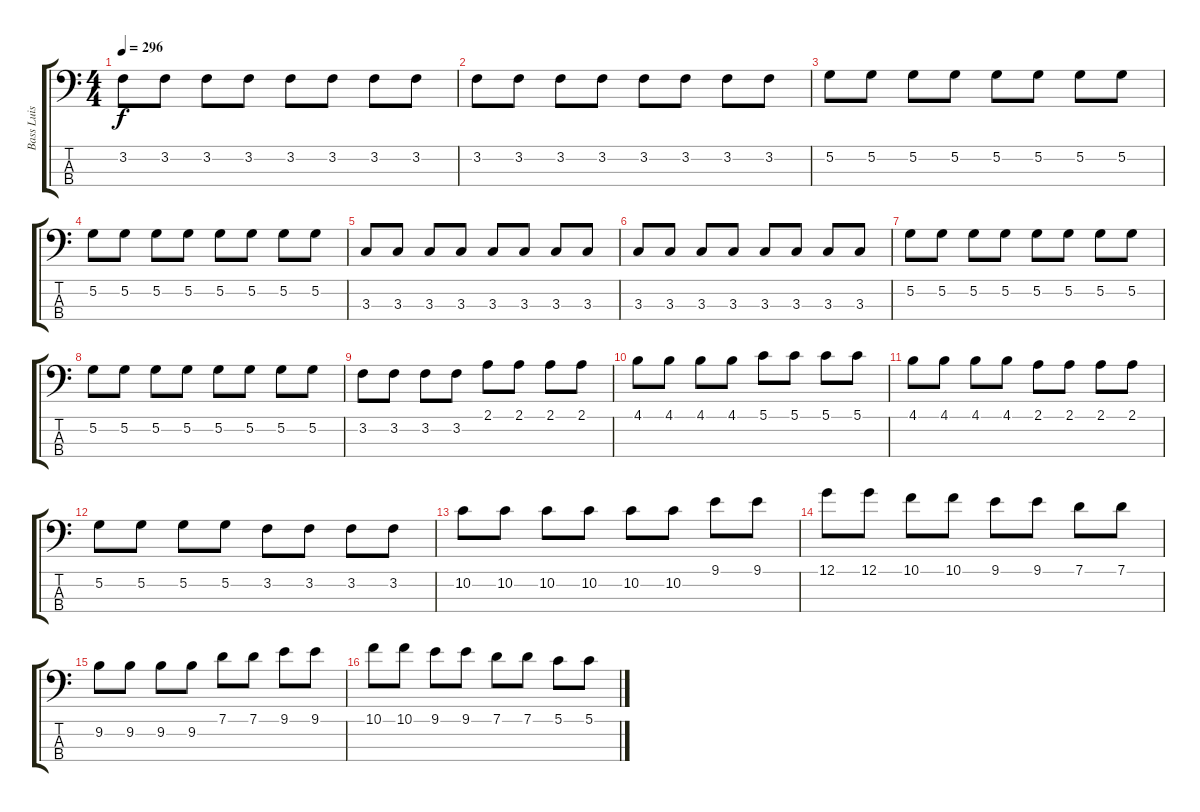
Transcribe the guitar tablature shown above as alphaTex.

\track ("Bass Luis Mariutti" "Bass Luis ") {instrument electricbassfinger}
\staff {score tabs}
\tuning (G2 D2 A1 E1) {hide}
\ts (4 4)
\tempo 296
\clef f4
\ks c
3.2.8{dy f} 3.2.8 3.2.8 3.2.8 3.2.8 3.2.8 3.2.8 3.2.8 |
3.2.8 3.2.8 3.2.8 3.2.8 3.2.8 3.2.8 3.2.8 3.2.8 |
5.2.8 5.2.8 5.2.8 5.2.8 5.2.8 5.2.8 5.2.8 5.2.8 |
5.2.8 5.2.8 5.2.8 5.2.8 5.2.8 5.2.8 5.2.8 5.2.8 |
3.3.8 3.3.8 3.3.8 3.3.8 3.3.8 3.3.8 3.3.8 3.3.8 |
3.3.8 3.3.8 3.3.8 3.3.8 3.3.8 3.3.8 3.3.8 3.3.8 |
5.2.8 5.2.8 5.2.8 5.2.8 5.2.8 5.2.8 5.2.8 5.2.8 |
5.2.8 5.2.8 5.2.8 5.2.8 5.2.8 5.2.8 5.2.8 5.2.8 |
3.2.8 3.2.8 3.2.8 3.2.8 2.1.8 2.1.8 2.1.8 2.1.8 |
4.1.8 4.1.8 4.1.8 4.1.8 5.1.8 5.1.8 5.1.8 5.1.8 |
4.1.8 4.1.8 4.1.8 4.1.8 2.1.8 2.1.8 2.1.8 2.1.8 |
5.2.8 5.2.8 5.2.8 5.2.8 3.2.8 3.2.8 3.2.8 3.2.8 |
10.2.8 10.2.8 10.2.8 10.2.8 10.2.8 10.2.8 9.1.8 9.1.8 |
12.1.8 12.1.8 10.1.8 10.1.8 9.1.8 9.1.8 7.1.8 7.1.8 |
9.2.8 9.2.8 9.2.8 9.2.8 7.1.8 7.1.8 9.1.8 9.1.8 |
10.1.8 10.1.8 9.1.8 9.1.8 7.1.8 7.1.8 5.1.8 5.1.8
